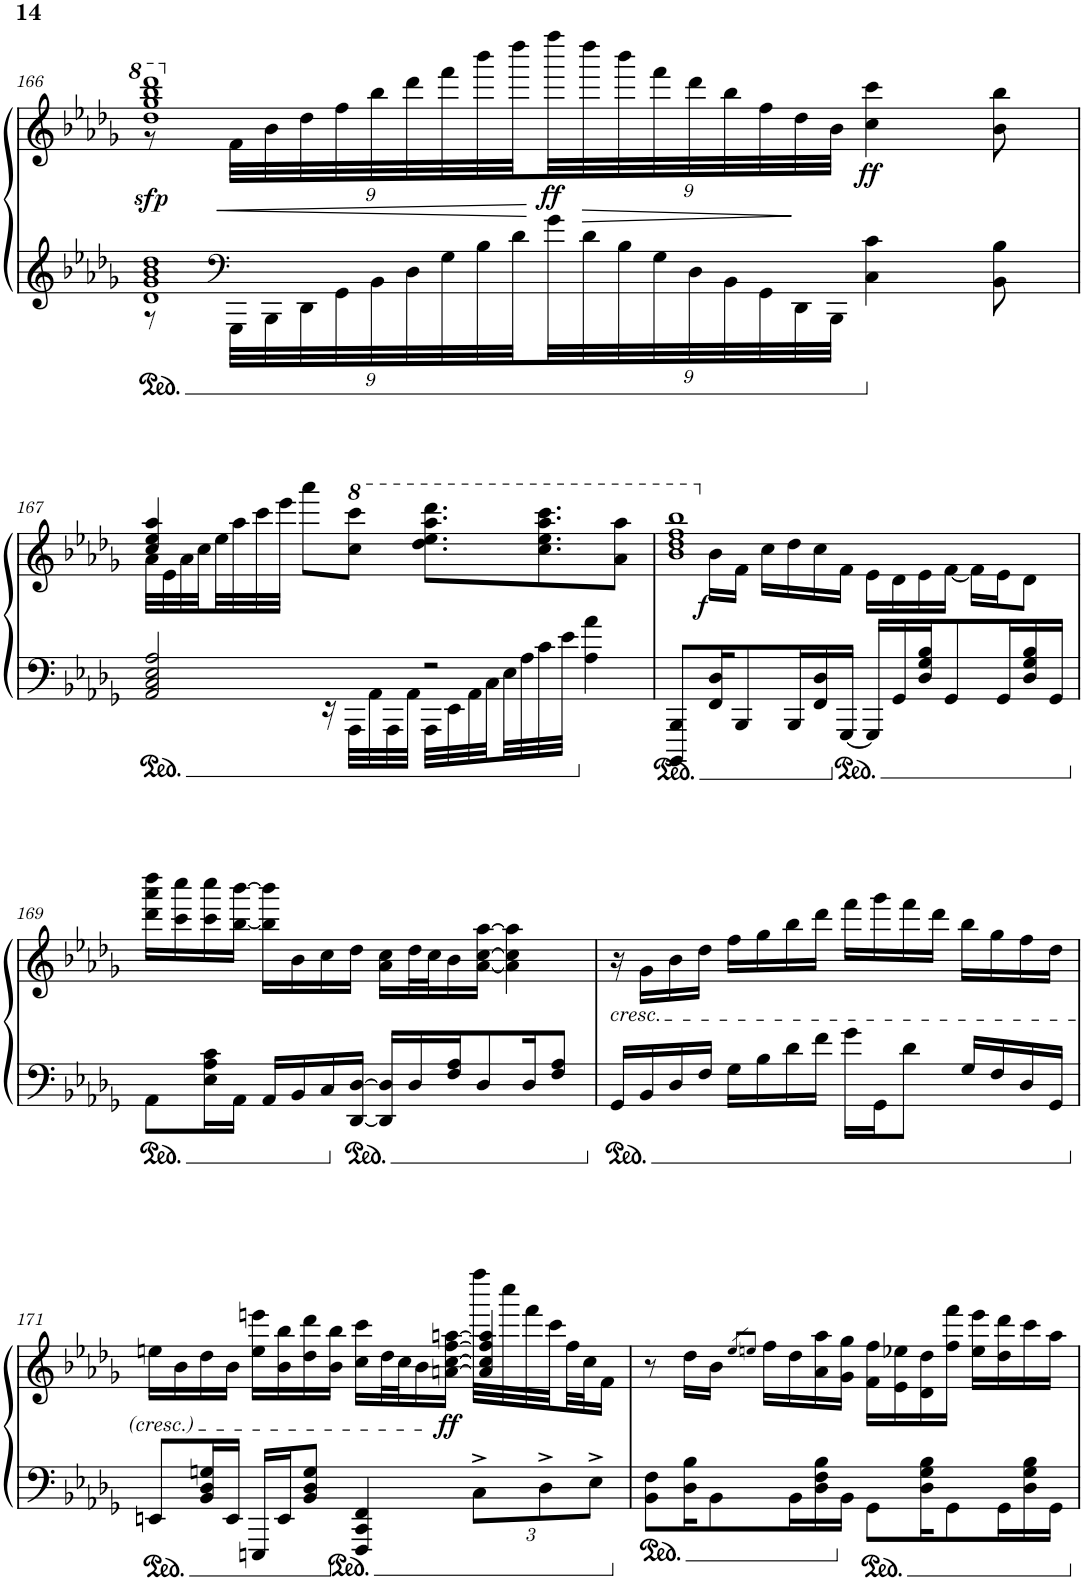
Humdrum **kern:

**kern	**kern	**dynam
*part1	*part1	*part1
*staff2	*staff1	*staff1/2
*I"Piano	*	*
*I'Pno.	*	*
!!LO:PB:g=z
*clefG2	*clefG2	*
*k[b-e-a-d-g-]	*k[b-e-a-d-g-]	*
*M4/4	*M4/4	*
=166	=166	=166
*^	*^	*
!	!	!	!	!LO:DY:b
1d- 1g- 1b- 1dd-	8r	1ddd- 1ggg- 1bbb- 1dddd-	8r	sfp
*clefF4	*	*	*	*
*	*Xbrackettup	*	*Xbrackettup	*
!	!	!	!	!LO:HP:b
.	36GGG-\LLL	.	36f\LLL	<
.	36BBB-\	.	36b-\	.
.	36DD-\	.	36dd-\	.
.	36GG-\	.	36ff\	.
.	36BB-\	.	36bb-\	.
.	36D-\	.	36ddd-\	.
.	36G-\	.	36fff\	.
.	36B-\	.	36bbb-\	.
.	36d-\	.	36dddd-\	.
!	!	!	!	!LO:DY:n=1:b
.	36g-\	.	36ffff\	[ ff
!	!	!	!	!LO:HP:b
.	36d-\	.	36dddd-\	>
.	36B-\	.	36bbb-\	.
.	36G-\	.	36fff\	.
.	36D-\	.	36ddd-\	.
.	36BB-\	.	36bb-\	.
.	36GG-\	.	36ff\	.
.	36DD-\	.	36dd-\	]
.	36BBB-\JJJ	.	36b-\JJJ	.
!	!	!	!	!LO:DY:n=2:b
.	4C\ 4c\	.	4cc\ 4ccc\	ff
.	8BB-\ 8B-\	.	8b-\ 8bb-\	.
!!LO:LB:g=z	!!
=167	=167	=167	=167	=167
2AA-/ 2C/ 2E-/ 2A-/	16ryy	4cc/ 4ee-/ 4aa-/	32a-\LLL	.
.	.	.	32e-\	.
*v	*v	*	*	*
.	.	32a-\	.
.	.	32cc\	.
.	.	32ee-\	.
.	.	32aa-\	.
.	.	32ccc\	.
.	.	32eee-\JJJ	.
.	8aaa-\L	2.ryy	.
*^	*	*	*
.	16r	.	.	.
.	32AAA-\LLL	8ccc\ 8cccc\J	.	.
.	32AA-\	.	.	.
.	32AAA-\	.	.	.
.	32AA-\JJJ	.	.	.
2r	32AAA-\LLL	8.ddd-\ 8.eee-\ 8.aaa-\ 8.dddd-\L	.	.
.	32EE-\	.	.	.
.	32AA-\	.	.	.
.	32C\	.	.	.
.	32E-\	.	.	.
.	32A-\	.	.	.
.	32c\	8.ccc\ 8.eee-\ 8.aaa-\ 8.cccc\	.	.
.	32e-\JJJ	.	.	.
.	4A-\ 4a-\	.	.	.
.	.	8aa-\ 8aaa-\J	.	.
*v	*v	*	*	*
=168	=168	=168	=168
8BBBB-/ 8BBB-/L	1bb- 1ddd- 1fff 1bbb-	8ryy	.
!	!	!	!LO:DY:b
16FF/ 16D-/K	.	16b-\LL	f
8BBB-/	.	16f\JJ	.
.	.	16cc\LL	.
16BBB-/L	.	16dd-\	.
16FF/ 16D-/	.	16cc\	.
[16GGG-/JJ	.	16f\JJ	.
16GGG-/LL]	.	16e-\LL	.
16GG-/	.	16d-\	.
16D-/ 16G-/ 16B-/J	.	16e-\	.
8GG-/	.	[16f\JJ	.
.	.	16f\LL]	.
16GG-/L	.	16e-\J	.
16D-/ 16G-/ 16B-/	.	8d-\J	.
16GG-/JJ	.	.	.
*	*v	*v	*
!!LO:LB:g=z
=169	=169	=169
8AA-\L	16ddd-\ 16aaa-\ 16dddd-\LL	.
.	16ccc\ 16cccc\	.
16E-\ 16A-\ 16c\L	16ccc\ 16cccc\	.
16AA-\JJ	[16bb-\ [16bbb-\JJ	.
16AA-/LL	16bb-\] 16bbb-\]LL	.
16BB-/	16b-\	.
16C/	16cc\	.
[16DD-/ [16D-/JJ	16dd-\JJ	.
16DD-/] 16D-/]LL	16a-\ 16cc\LL	.
16D-/	32dd-\L	.
.	32cc\J	.
16F/ 16A-/J	16b-\	.
8D-/	[16a-\ [16cc\ [16aa-\JJ	.
.	4a-\] 4cc\] 4aa-\]	.
16D-/K	.	.
8F/ 8A-/J	.	.
=170	=170	=170
!	!LO:TX:b:i:t=cresc.	!
16GG-/LL	16r	.
16BB-/	16g-\LL	.
16D-/	16b-\	.
16F/JJ	16dd-\JJ	.
16G-\LL	16ff\LL	.
16B-\	16gg-\	.
16d-\	16bb-\	.
16f\JJ	16ddd-\JJ	.
16g-\LL	16fff\LL	.
16GG-\J	16ggg-\	.
8d-\J	16fff\	.
.	16ddd-\JJ	.
16G-/LL	16bb-\LL	.
16F/	16gg-\	.
16D-/	16ff\	.
16GG-/JJ	16dd-\JJ	.
!!LO:LB:g=z
=171	=171	=171
*	*^	*
8EEn/L	16een\LL	2.ryy	.
.	16b-\	.	.
16BB-/ 16D-/ 16Gn/L	16dd-\	.	.
16EE/JJ	16b-\JJ	.	.
16EEEn/LL	16ee\ 16eeen\LL	.	.
16EE/J	16b-\ 16bb-\	.	.
8BB-/ 8D-/ 8G/J	16dd-\ 16ddd-\	.	.
.	16b-\ 16bb-\JJ	.	.
4FFF/ 4CC/ 4FF/	16cc\ 16ccc\LL	.	.
.	32dd-\L	.	.
.	32cc\J	.	.
.	16b-\	.	.
!	!	!	!LO:DY:b
.	[16an\ [16cc\ [16ff\ [16aan\JJ	.	ff
12C^\L	4a/] 4cc/] 4ff/] 4aa/]	32ffff\LLL	.
.	.	32cccc\	.
.	.	32fff\	.
12D-^\	.	.	.
.	.	32ccc\	.
.	.	32ff\	.
.	.	32cc\J	.
12E-^\J	.	.	.
.	.	16f\JJ	.
*	*v	*v	*
=172	=172	=172
8BB-\ 8F\L	8r	.
16D-\ 16B-\K	16dd-\LL	.
8BB-\	16b-\JJ	.
.	8qee-/L	.
.	8qeen/J	.
.	16ff\LL	.
16BB-\L	16dd-\	.
16D-\ 16F\ 16B-\	16a-\ 16aa-\	.
16BB-\JJ	16g-\ 16gg-\JJ	.
8GG-\L	16f\ 16ff\LL	.
.	16e-\ 16ee-X\	.
16D-\ 16G-\ 16B-\K	16d-\ 16dd-\	.
8GG-\	16ff\ 16fff\JJ	.
.	16ee-\ 16eee-\LL	.
16GG-\L	16dd-\ 16ddd-\	.
16D-\ 16G-\ 16B-\	16ccc\	.
16GG-\JJ	16aa-\JJ	.
=	=	=
*-	*-	*-
